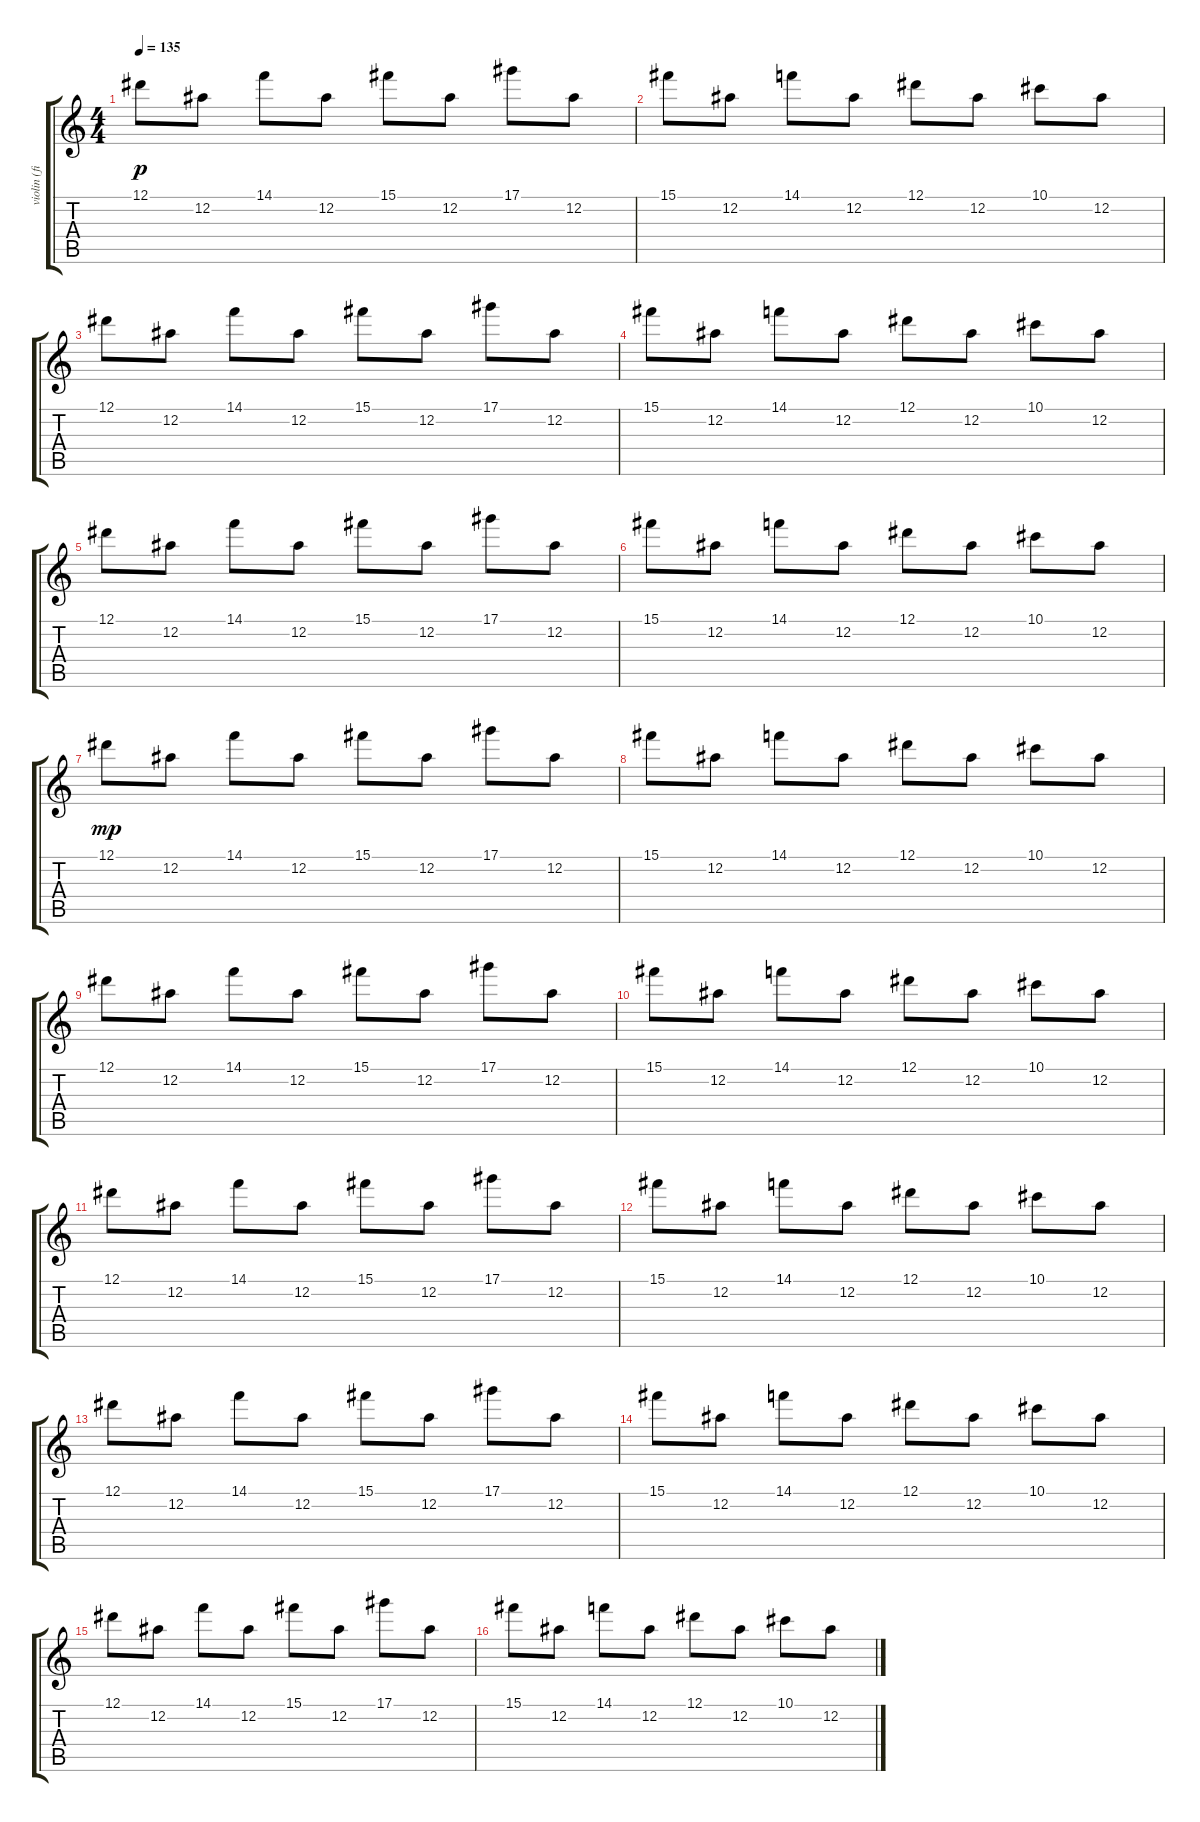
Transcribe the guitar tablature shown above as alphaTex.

\track ("violin (final)" "violin (fi") {instrument acousticguitarsteel}
\staff {score tabs}
\tuning (Eb4 Bb3 Gb3 Db3 Ab2 Eb2) {hide}
\ts (4 4)
\tempo 135
\clef g2
\ks c
12.1.8{dy p} 12.2.8 14.1.8 12.2.8 15.1.8 12.2.8 17.1.8 12.2.8 |
15.1.8 12.2.8 14.1.8 12.2.8 12.1.8 12.2.8 10.1.8 12.2.8 |
12.1.8 12.2.8 14.1.8 12.2.8 15.1.8 12.2.8 17.1.8 12.2.8 |
15.1.8 12.2.8 14.1.8 12.2.8 12.1.8 12.2.8 10.1.8 12.2.8 |
12.1.8 12.2.8 14.1.8 12.2.8 15.1.8 12.2.8 17.1.8 12.2.8 |
15.1.8 12.2.8 14.1.8 12.2.8 12.1.8 12.2.8 10.1.8 12.2.8 |
12.1.8{dy mp} 12.2.8 14.1.8 12.2.8 15.1.8 12.2.8 17.1.8 12.2.8 |
15.1.8 12.2.8 14.1.8 12.2.8 12.1.8 12.2.8 10.1.8 12.2.8 |
12.1.8 12.2.8 14.1.8 12.2.8 15.1.8 12.2.8 17.1.8 12.2.8 |
15.1.8 12.2.8 14.1.8 12.2.8 12.1.8 12.2.8 10.1.8 12.2.8 |
12.1.8 12.2.8 14.1.8 12.2.8 15.1.8 12.2.8 17.1.8 12.2.8 |
15.1.8 12.2.8 14.1.8 12.2.8 12.1.8 12.2.8 10.1.8 12.2.8 |
12.1.8 12.2.8 14.1.8 12.2.8 15.1.8 12.2.8 17.1.8 12.2.8 |
15.1.8 12.2.8 14.1.8 12.2.8 12.1.8 12.2.8 10.1.8 12.2.8 |
12.1.8 12.2.8 14.1.8 12.2.8 15.1.8 12.2.8 17.1.8 12.2.8 |
15.1.8 12.2.8 14.1.8 12.2.8 12.1.8 12.2.8 10.1.8 12.2.8
